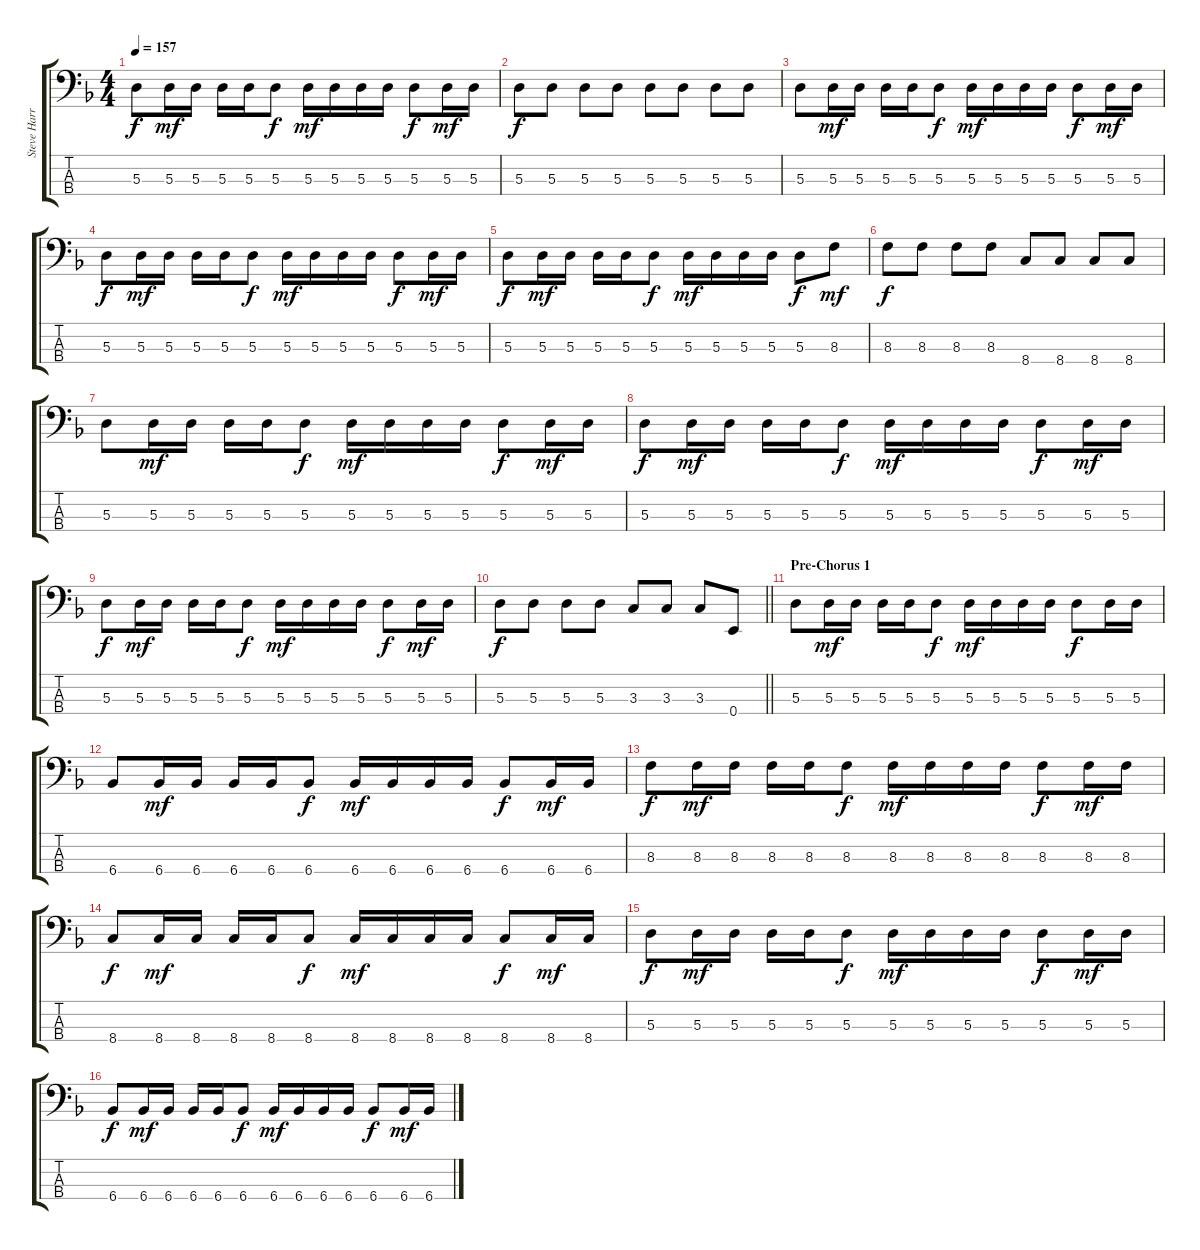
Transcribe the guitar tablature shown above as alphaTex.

\track ("Steve Harris" "Steve Harr") {instrument electricbassfinger}
\staff {score tabs}
\tuning (G2 D2 A1 E1) {hide}
\ts (4 4)
\tempo 157
\clef f4
\ks f
5.3.8{dy f} 5.3.16{dy mf} 5.3.16 5.3.16 5.3.16 5.3.8{dy f} 5.3.16{dy mf} 5.3.16 5.3.16 5.3.16 5.3.8{dy f} 5.3.16{dy mf} 5.3.16 |
5.3.8{dy f} 5.3.8 5.3.8 5.3.8 5.3.8 5.3.8 5.3.8 5.3.8 |
5.3.8 5.3.16{dy mf} 5.3.16 5.3.16 5.3.16 5.3.8{dy f} 5.3.16{dy mf} 5.3.16 5.3.16 5.3.16 5.3.8{dy f} 5.3.16{dy mf} 5.3.16 |
5.3.8{dy f} 5.3.16{dy mf} 5.3.16 5.3.16 5.3.16 5.3.8{dy f} 5.3.16{dy mf} 5.3.16 5.3.16 5.3.16 5.3.8{dy f} 5.3.16{dy mf} 5.3.16 |
5.3.8{dy f} 5.3.16{dy mf} 5.3.16 5.3.16 5.3.16 5.3.8{dy f} 5.3.16{dy mf} 5.3.16 5.3.16 5.3.16 5.3.8{dy f} 8.3.8{dy mf} |
8.3.8{dy f} 8.3.8 8.3.8 8.3.8 8.4.8 8.4.8 8.4.8 8.4.8 |
5.3.8 5.3.16{dy mf} 5.3.16 5.3.16 5.3.16 5.3.8{dy f} 5.3.16{dy mf} 5.3.16 5.3.16 5.3.16 5.3.8{dy f} 5.3.16{dy mf} 5.3.16 |
5.3.8{dy f} 5.3.16{dy mf} 5.3.16 5.3.16 5.3.16 5.3.8{dy f} 5.3.16{dy mf} 5.3.16 5.3.16 5.3.16 5.3.8{dy f} 5.3.16{dy mf} 5.3.16 |
5.3.8{dy f} 5.3.16{dy mf} 5.3.16 5.3.16 5.3.16 5.3.8{dy f} 5.3.16{dy mf} 5.3.16 5.3.16 5.3.16 5.3.8{dy f} 5.3.16{dy mf} 5.3.16 |
\barLineRight lightlight
5.3.8{dy f} 5.3.8 5.3.8 5.3.8 3.3.8 3.3.8 3.3.8 0.4.8 |
\section ("" "Pre-Chorus 1")
5.3.8 5.3.16{dy mf} 5.3.16 5.3.16 5.3.16 5.3.8{dy f} 5.3.16{dy mf} 5.3.16 5.3.16 5.3.16 5.3.8{dy f} 5.3.16 5.3.16 |
6.4.8 6.4.16{dy mf} 6.4.16 6.4.16 6.4.16 6.4.8{dy f} 6.4.16{dy mf} 6.4.16 6.4.16 6.4.16 6.4.8{dy f} 6.4.16{dy mf} 6.4.16 |
8.3.8{dy f} 8.3.16{dy mf} 8.3.16 8.3.16 8.3.16 8.3.8{dy f} 8.3.16{dy mf} 8.3.16 8.3.16 8.3.16 8.3.8{dy f} 8.3.16{dy mf} 8.3.16 |
8.4.8{dy f} 8.4.16{dy mf} 8.4.16 8.4.16 8.4.16 8.4.8{dy f} 8.4.16{dy mf} 8.4.16 8.4.16 8.4.16 8.4.8{dy f} 8.4.16{dy mf} 8.4.16 |
5.3.8{dy f} 5.3.16{dy mf} 5.3.16 5.3.16 5.3.16 5.3.8{dy f} 5.3.16{dy mf} 5.3.16 5.3.16 5.3.16 5.3.8{dy f} 5.3.16{dy mf} 5.3.16 |
6.4.8{dy f} 6.4.16{dy mf} 6.4.16 6.4.16 6.4.16 6.4.8{dy f} 6.4.16{dy mf} 6.4.16 6.4.16 6.4.16 6.4.8{dy f} 6.4.16{dy mf} 6.4.16
